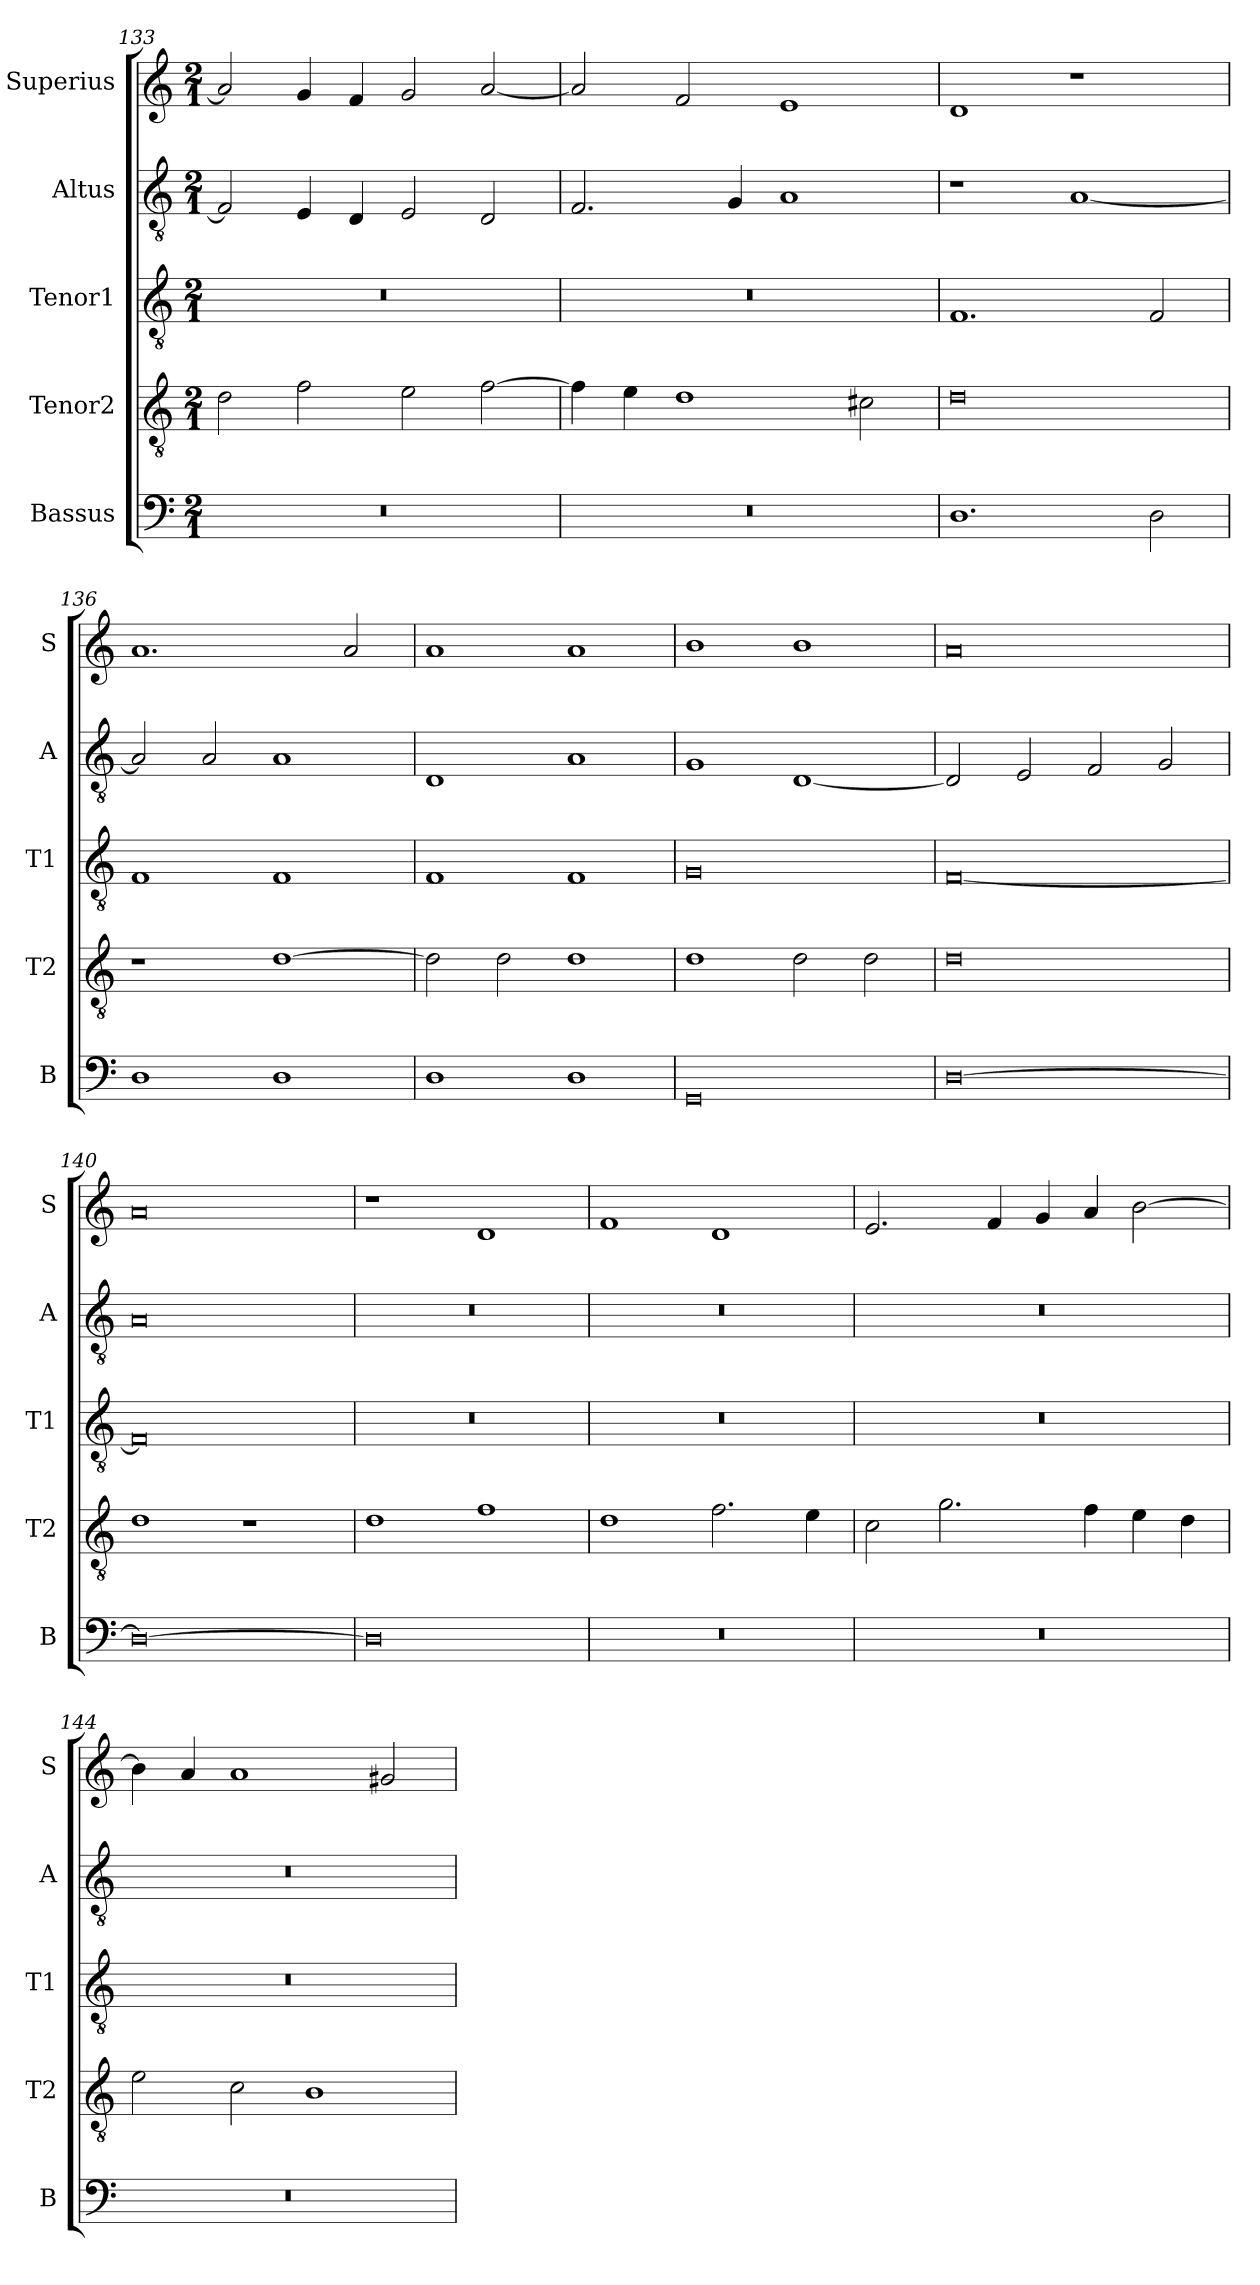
**kern	**kern	**kern	**kern	**kern
*part5	*part4	*part3	*part2	*part1
*staff5	*staff4	*staff3	*staff2	*staff1
*I"Bassus	*I"Tenor2	*I"Tenor1	*I"Altus	*I"Superius
*I'B	*I'T2	*I'T1	*I'A	*I'S
*clefF4	*clefGv2	*clefGv2	*clefGv2	*clefG2
*k[]	*k[]	*k[]	*k[]	*k[]
*M2/1	*M2/1	*M2/1	*M2/1	*M2/1
=133	=133	=133	=133	=133
0r	2d\	0r	2F/]	2a/]
.	2f\	.	4E/	4g/
.	.	.	4D/	4f/
.	2e\	.	2E/	2g/
.	[2f\	.	2D/	[2a/
=134	=134	=134	=134	=134
0r	4f\]	0r	2.F/	2a/]
.	4e\	.	.	.
.	1d	.	.	2f/
.	.	.	4G/	.
.	.	.	1A	1e
.	2c#X\	.	.	.
=135	=135	=135	=135	=135
1.D	0d	1.F	1r	1d
.	.	.	[1A	1r
2D\	.	2F/	.	.
=136	=136	=136	=136	=136
1D	1r	1F	2A/]	1.a
.	.	.	2A/	.
1D	[1d	1F	1A	.
.	.	.	.	2a/
=137	=137	=137	=137	=137
1D	2d\]	1F	1D	1a
.	2d\	.	.	.
1D	1d	1F	1A	1a
=138	=138	=138	=138	=138
0GG	1d	0G	1G	1b
.	2d\	.	[1D	1b
.	2d\	.	.	.
=139	=139	=139	=139	=139
[0D	0d	[0F	2D/]	0a
.	.	.	2E/	.
.	.	.	2F/	.
.	.	.	2G/	.
=140	=140	=140	=140	=140
0D_	1d	0F]	0A	0a
.	1r	.	.	.
=141	=141	=141	=141	=141
0D]	1d	0r	0r	1r
.	1f	.	.	1d
=142	=142	=142	=142	=142
0r	1d	0r	0r	1f
.	2.f\	.	.	1d
.	4e\	.	.	.
=143	=143	=143	=143	=143
0r	2c\	0r	0r	2.e/
.	2.g\	.	.	.
.	.	.	.	4f/
.	.	.	.	4g/
.	4f\	.	.	4a/
.	4e\	.	.	[2b\
.	4d\	.	.	.
=144	=144	=144	=144	=144
0r	2e\	0r	0r	4b\]
.	.	.	.	4a/
.	2c\	.	.	1a
.	1B	.	.	.
.	.	.	.	2g#X/
=	=	=	=	=
*-	*-	*-	*-	*-
